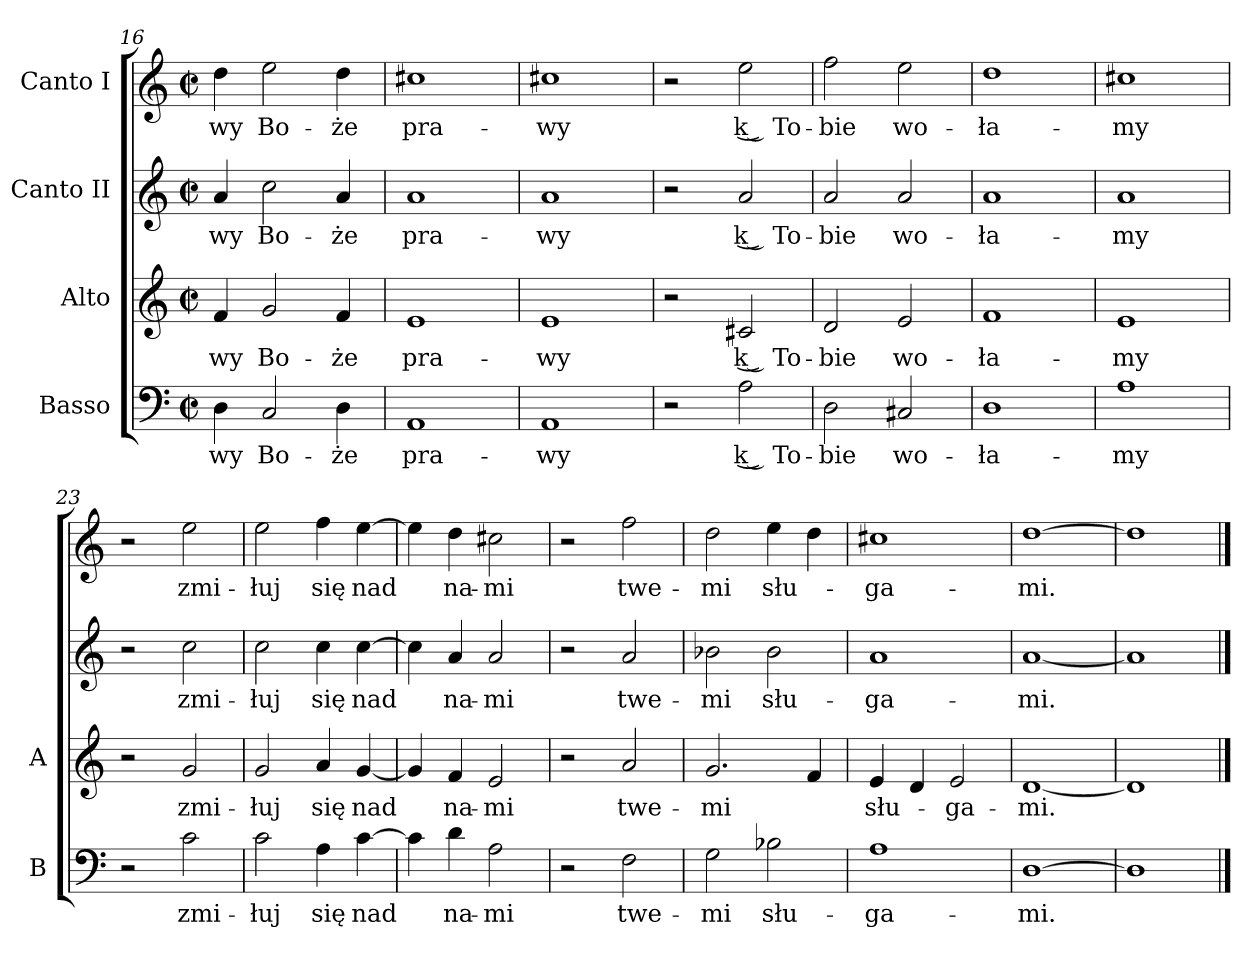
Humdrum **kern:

**kern	**text	**kern	**text	**kern	**text	**kern	**text
*part4	*part4	*part3	*part3	*part2	*part2	*part1	*part1
*staff4	*staff4	*staff3	*staff3	*staff2	*staff2	*staff1	*staff1
*I"Basso	*	*I"Alto	*	*I"Canto II	*	*I"Canto I	*
*I'B	*	*I'A	*	*	*	*	*
*clefF4	*	*clefG2	*	*clefG2	*	*clefG2	*
*k[]	*	*k[]	*	*k[]	*	*k[]	*
*M2/2	*	*M2/2	*	*M2/2	*	*M2/2	*
*met(c|)	*	*met(c|)	*	*met(c|)	*	*met(c|)	*
=16	=16	=16	=16	=16	=16	=16	=16
4D	-wy	4f	-wy	4a	-wy	4dd	-wy
2C	Bo-	2g	Bo-	2cc	Bo-	2ee	Bo-
4D	-że	4f	-że	4a	-że	4dd	-że
=17	=17	=17	=17	=17	=17	=17	=17
1AA	pra-	1e	pra-	1a	pra-	1cc#X	pra-
=18	=18	=18	=18	=18	=18	=18	=18
1AA	-wy	1e	-wy	1a	-wy	1cc#X	-wy
=19	=19	=19	=19	=19	=19	=19	=19
2r	.	2r	.	2r	.	2r	.
2A	k͜ To-	2c#X	k͜ To-	2a	k͜ To-	2ee	k͜ To-
=20	=20	=20	=20	=20	=20	=20	=20
2D	-bie	2d	-bie	2a	-bie	2ff	-bie
2C#X	wo-	2e	wo-	2a	wo-	2ee	wo-
=21	=21	=21	=21	=21	=21	=21	=21
1D	-ła-	1f	-ła-	1a	-ła-	1dd	-ła-
=22	=22	=22	=22	=22	=22	=22	=22
1A	-my	1e	-my	1a	-my	1cc#X	-my
=23	=23	=23	=23	=23	=23	=23	=23
2r	.	2r	.	2r	.	2r	.
2c	zmi-	2g	zmi-	2cc	zmi-	2ee	zmi-
=24	=24	=24	=24	=24	=24	=24	=24
2c	-łuj	2g	-łuj	2cc	-łuj	2ee	-łuj
4A	się	4a	się	4cc	się	4ff	się
[4c	nad	[4g	nad	[4cc	nad	[4ee	nad
=25	=25	=25	=25	=25	=25	=25	=25
4c]	.	4g]	.	4cc]	.	4ee]	.
4d	na-	4f	na-	4a	na-	4dd	na-
2A	-mi	2e	-mi	2a	-mi	2cc#X	-mi
=26	=26	=26	=26	=26	=26	=26	=26
2r	.	2r	.	2r	.	2r	.
2F	twe-	2a	twe-	2a	twe-	2ff	twe-
=27	=27	=27	=27	=27	=27	=27	=27
2G	-mi	2.g	-mi	2b-X	-mi	2dd	-mi
2B-X	słu-	.	.	2b-	słu-	4ee	słu-
.	.	4f	.	.	.	4dd	.
=28	=28	=28	=28	=28	=28	=28	=28
1A	-ga-	4e	słu-	1a	-ga-	1cc#X	-ga-
.	.	4d	.	.	.	.	.
.	.	2e	-ga-	.	.	.	.
=29	=29	=29	=29	=29	=29	=29	=29
[1D	-mi.	[1d	-mi.	[1a	-mi.	[1dd	-mi.
=30	=30	=30	=30	=30	=30	=30	=30
1D]	.	1d]	.	1a]	.	1dd]	.
==	==	==	==	==	==	==	==
*-	*-	*-	*-	*-	*-	*-	*-
